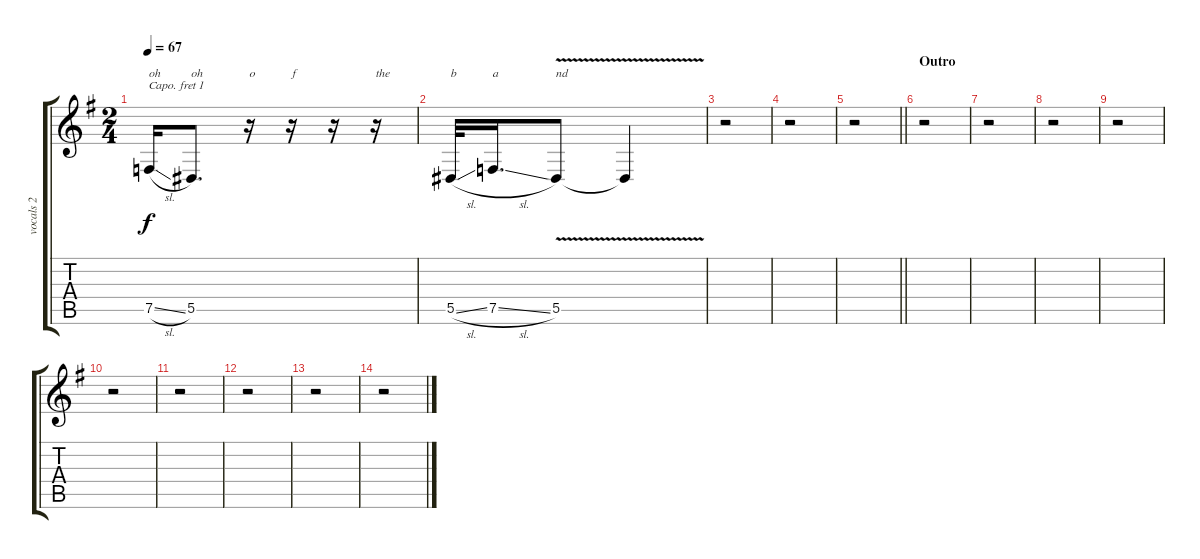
\track ("vocals 2" "vocals 2") {instrument lead2sawtooth}
\staff {score tabs}
\capo 1
\tuning (E4 B3 G3 D3 A2 E2) {hide}
\ts (2 4)
\tempo 67
\clef g2
\ks g
7.5{sl}.16{txt "oh" dy f} 5.5.8{d txt "oh"} r.16{txt "o"} r.16{txt "f"} r.16 r.16{txt "the"} |
5.5{sl}.32{txt "b"} 7.5{sl}.16{d txt "a"} 5.5{v}.8{txt "nd"} 5.5{t}.4 |
r.2 |
r.2 |
\barLineRight lightlight
r.2 |
\section ("" "Outro")
r.2 |
r.2 |
r.2 |
r.2 |
r.2 |
r.2 |
r.2 |
r.2 |
r.2
